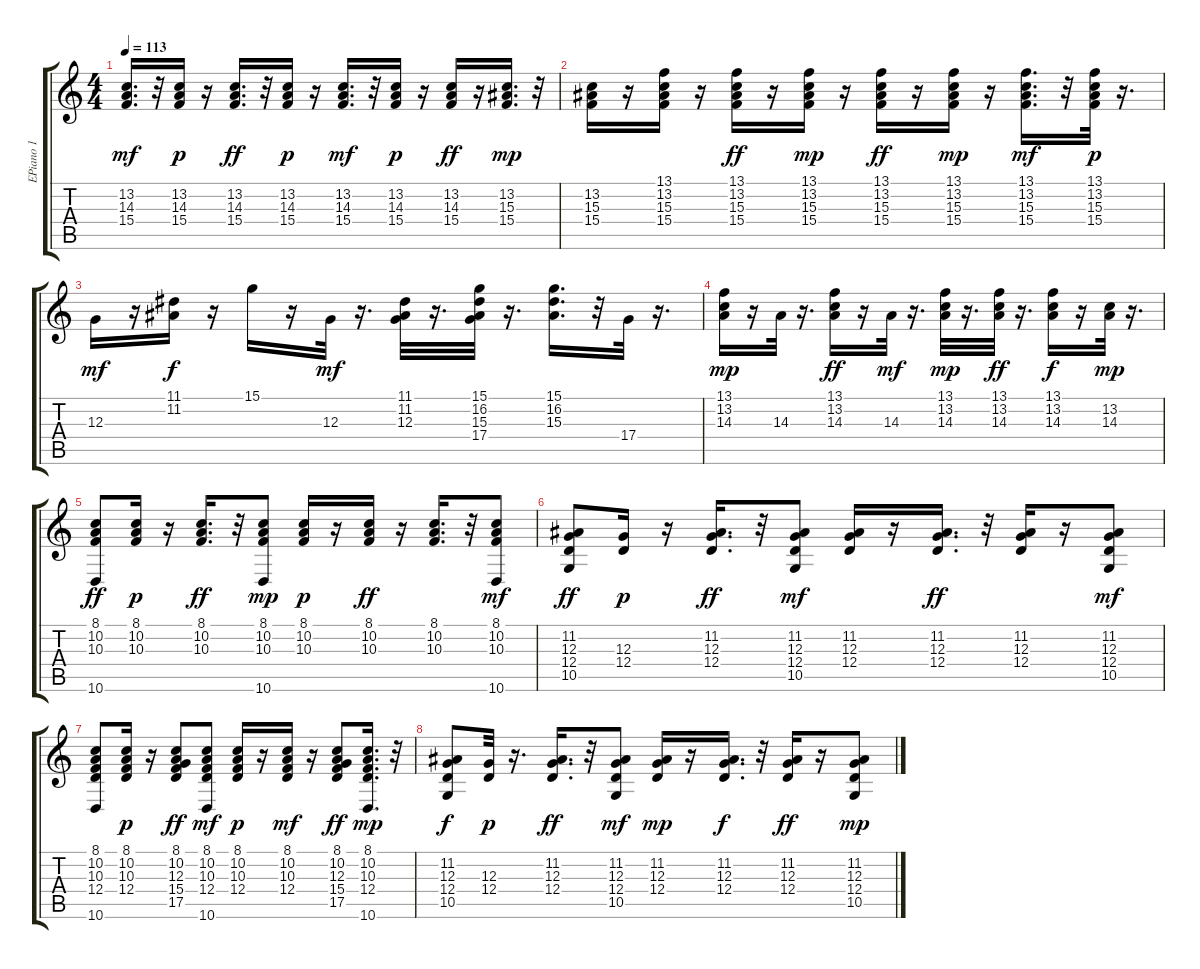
\track ("EPiano 1" "EPiano 1") {instrument stringensemble1}
\staff {score tabs}
\tuning (E4 B3 G3 D3 A2 E2) {hide}
\ts (4 4)
\tempo 113
\clef g2
\ks c
(13.2 14.3 15.4).16{d dy mf} r.32 (13.2 14.3 15.4).16{dy p} r.16 (13.2 14.3 15.4).16{d dy ff} r.32 (13.2 14.3 15.4).16{dy p} r.16 (13.2 14.3 15.4).16{d dy mf} r.32 (13.2 14.3 15.4).16{dy p} r.16 (13.2 14.3 15.4).16{dy ff} r.16 (13.2 15.3 15.4).16{d dy mp} r.32 |
(13.2 15.3 15.4).16 r.16 (13.1 13.2 15.3 15.4).16 r.16 (13.1 13.2 15.3 15.4).16{dy ff} r.16 (13.1 13.2 15.3 15.4).16{dy mp} r.16 (13.1 13.2 15.3 15.4).16{dy ff} r.16 (13.1 13.2 15.3 15.4).16{dy mp} r.16 (13.1 13.2 15.3 15.4).16{d dy mf} r.32 (13.1 13.2 15.3 15.4).32{dy p} r.16{d} |
12.3.16{dy mf} r.16 (11.1 11.2).16{dy f} r.16 15.1.16 r.16 12.3.32{dy mf} r.16{d} (11.1 11.2 12.3).32 r.16{d} (15.1 16.2 15.3 17.4).32 r.16{d} (15.1 16.2 15.3).16{d} r.32 17.4.32 r.16{d} |
(13.1 13.2 14.3).16{dy mp} r.16 14.3.32 r.16{d} (13.1 13.2 14.3).16{dy ff} r.16 14.3.32{dy mf} r.16{d} (13.1 13.2 14.3).32{dy mp} r.16{d} (13.1 13.2 14.3).32{dy ff} r.16{d} (13.1 13.2 14.3).16{dy f} r.16 (13.2 14.3).32{dy mp} r.16{d} |
(8.1 10.2 10.3 10.6).8{dy ff} (8.1 10.2 10.3).16{dy p} r.16 (8.1 10.2 10.3).16{d dy ff} r.32 (8.1 10.2 10.3 10.6).8{dy mp} (8.1 10.2 10.3).16{dy p} r.16 (8.1 10.2 10.3).16{dy ff} r.16 (8.1 10.2 10.3).16{d} r.32 (8.1 10.2 10.3 10.6).8{dy mf} |
(11.2 12.3 12.4 10.5).8{dy ff} (12.3 12.4).16{dy p} r.16 (11.2 12.3 12.4).16{d dy ff} r.32 (11.2 12.3 12.4 10.5).8{dy mf} (11.2 12.3 12.4).16 r.16 (11.2 12.3 12.4).16{d dy ff} r.32 (11.2 12.3 12.4).16 r.16 (11.2 12.3 12.4 10.5).8{dy mf} |
(8.1 10.2 10.3 12.4 10.6).8 (8.1 10.2 10.3 12.4).16{dy p} r.16 (8.1 10.2 12.3 15.4 17.5).8{dy ff} (8.1 10.2 10.3 12.4 10.6).8{dy mf} (8.1 10.2 10.3 12.4).16{dy p} r.16 (8.1 10.2 10.3 12.4).16{dy mf} r.16 (8.1 10.2 12.3 15.4 17.5).8{dy ff} (8.1 10.2 10.3 12.4 10.6).16{d dy mp} r.32 |
(11.2 12.3 12.4 10.5).8{dy f} (12.3 12.4).32{dy p} r.16{d} (11.2 12.3 12.4).16{d dy ff} r.32 (11.2 12.3 12.4 10.5).8{dy mf} (11.2 12.3 12.4).16{dy mp} r.16 (11.2 12.3 12.4).16{d dy f} r.32 (11.2 12.3 12.4).16{dy ff} r.16 (11.2 12.3 12.4 10.5).8{dy mp}
